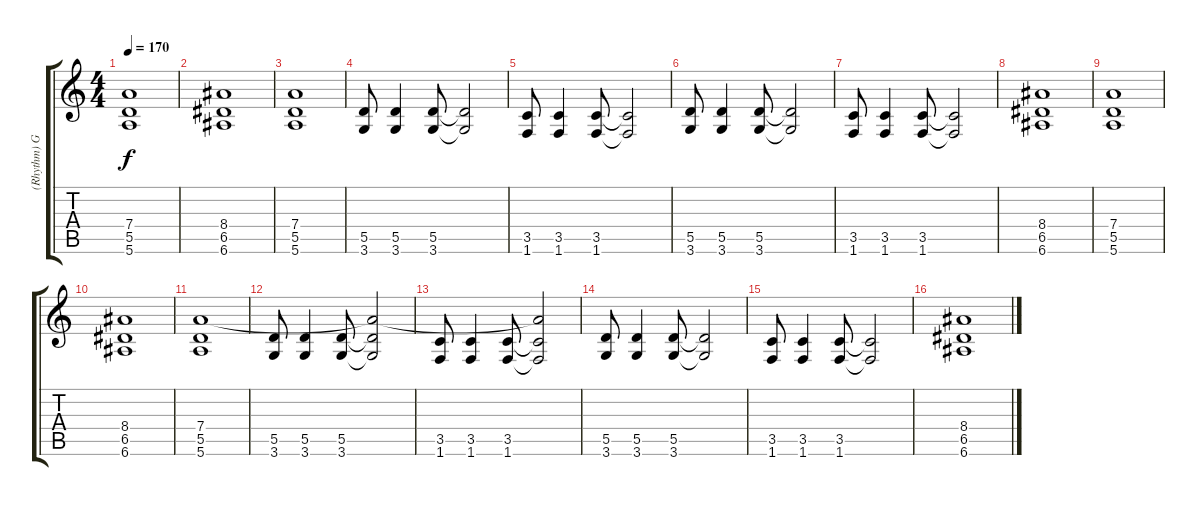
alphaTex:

\track ("(Rhythm) Guitar" "(Rhythm) G") {instrument distortionguitar}
\staff {score tabs}
\tuning (E4 B3 G3 D3 A2 E2) {hide}
\ts (4 4)
\tempo 170
\clef g2
\ks c
(7.4 5.5 5.6).1{dy f} |
(8.4 6.5 6.6).1 |
(7.4 5.5 5.6).1 |
(5.5 3.6).8 (5.5 3.6).4 (5.5 3.6).8 (5.5{t} 3.6{t}).2 |
(3.5 1.6).8 (3.5 1.6).4 (3.5 1.6).8 (3.5{t} 1.6{t}).2 |
(5.5 3.6).8 (5.5 3.6).4 (5.5 3.6).8 (5.5{t} 3.6{t}).2 |
(3.5 1.6).8 (3.5 1.6).4 (3.5 1.6).8 (3.5{t} 1.6{t}).2 |
(8.4 6.5 6.6).1 |
(7.4 5.5 5.6).1 |
(8.4 6.5 6.6).1 |
(7.4 5.5 5.6).1 |
(5.5 3.6).8 (5.5 3.6).4 (5.5 3.6).8 (7.4{t} 5.5{t} 3.6{t}).2 |
(3.5 1.6).8 (3.5 1.6).4 (3.5 1.6).8 (7.4{t} 3.5{t} 1.6{t}).2 |
(5.5 3.6).8 (5.5 3.6).4 (5.5 3.6).8 (5.5{t} 3.6{t}).2 |
(3.5 1.6).8 (3.5 1.6).4 (3.5 1.6).8 (3.5{t} 1.6{t}).2 |
(8.4 6.5 6.6).1
